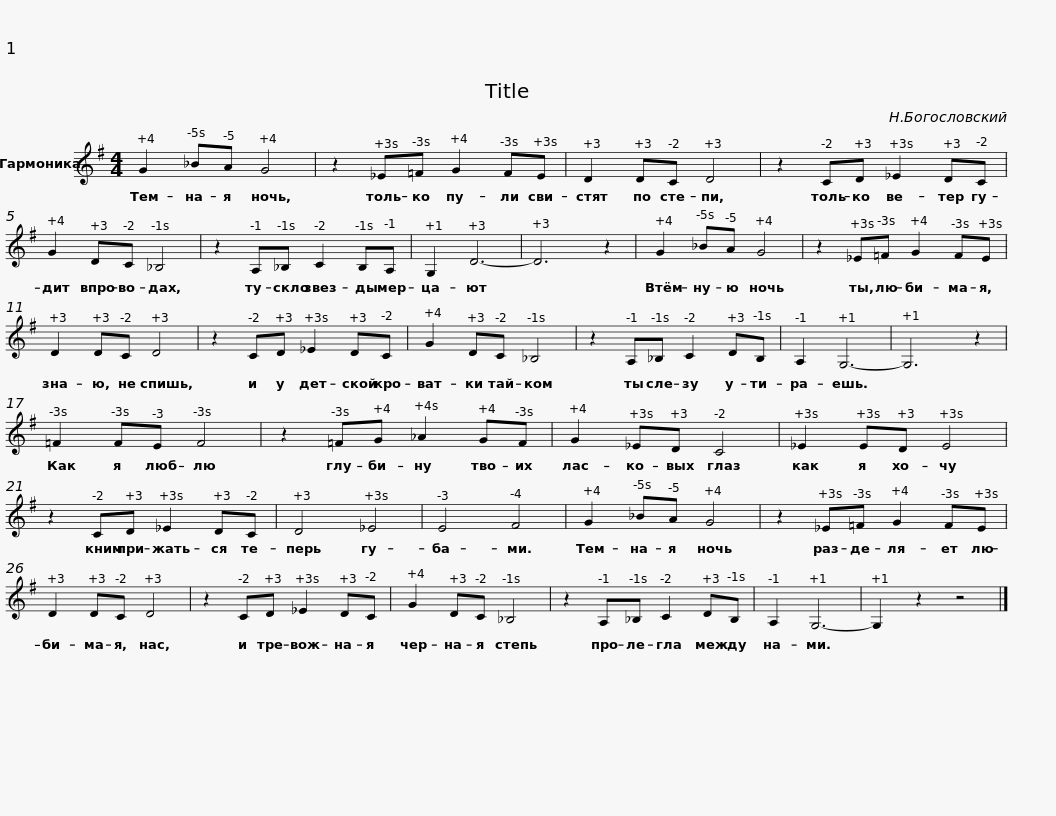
X:1
L:1/8
M:4/4
I:linebreak $
K:G
V:1 treble
V:1
 G2 _BA G4 | z2 _E=F G2 FE | D2 DC D4 | z2 CD _E2 DC |$ G2 DC _B,4 | %5
 z2 A,_B, C2 B,A, | G,2 D6- | D6 z2 |$ G2 _BA G4 | z2 _E=F G2 FE | %10
 D2 DC D4 | z2 CD _E2 DC |$ G2 DC _B,4 | z2 A,_B, C2 DB, | A,2 G,6- | %15
 G,6 z2 |$ =F2 FE F4 | z2 =FG _A2 GF | G2 _ED C4 | _E2 ED E4 |$ %20
 z2 CD _E2 DC | D4 _E4 | E4 F4 |$ G2 _BA G4 | z2 _E=F G2 FE | %25
 D2 DC D4 | z2 CD _E2 DC |$ G2 DC _B,4 | z2 A,_B, C2 DB, | A,2 G,6- | %30
 G,2 z2 z4 |] %31
